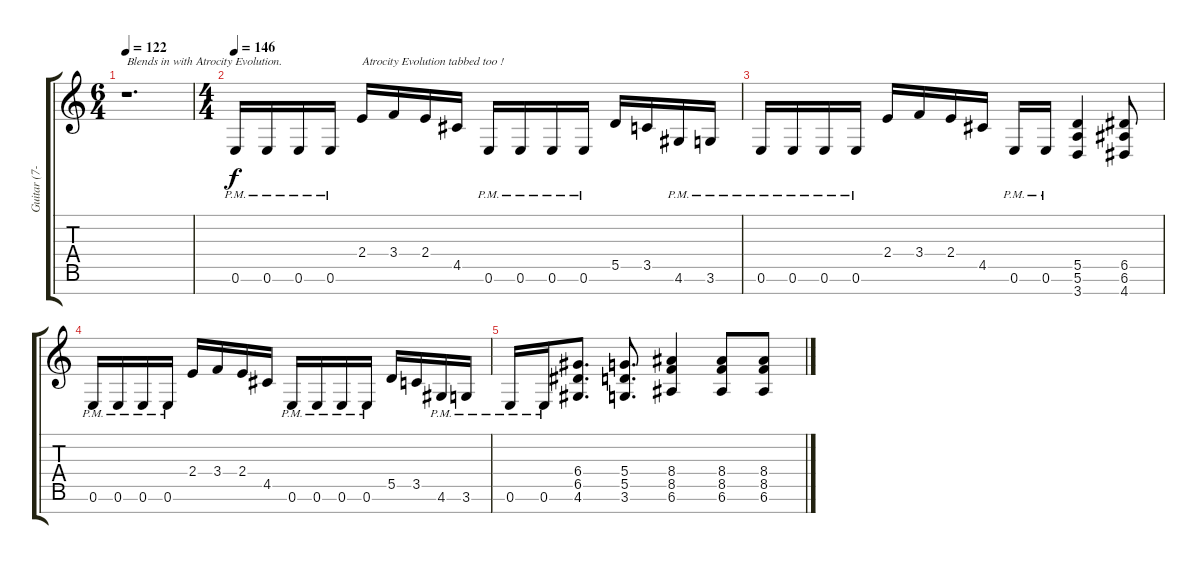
\track ("Guitar (7-string)" "Guitar (7-") {instrument distortionguitar}
\staff {score tabs}
\tuning (E4 B3 G3 D3 A2 E2 B1) {hide}
\ts (6 4)
\tempo 122
\clef g2
\ks c
r.1{d txt "Blends in with Atrocity Evolution." dy f} |
\ts (4 4)
\tempo 146
0.6{pm}.16{volume 15} 0.6{pm}.16 0.6{pm}.16 0.6{pm}.16 2.4.16{txt "Atrocity Evolution tabbed too !"} 3.4.16 2.4.16 4.5.16 0.6{pm}.16 0.6{pm}.16 0.6{pm}.16 0.6{pm}.16 5.5.16 3.5.16 4.6{pm}.16 3.6{pm}.16 |
0.6{pm}.16 0.6{pm}.16 0.6{pm}.16 0.6{pm}.16 2.4.16 3.4.16 2.4.16 4.5.16 0.6{pm}.16 0.6{pm}.16 (5.5 5.6 3.7).4 (6.5 6.6 4.7).8 |
0.6{pm}.16 0.6{pm}.16 0.6{pm}.16 0.6{pm}.16 2.4.16 3.4.16 2.4.16 4.5.16 0.6{pm}.16 0.6{pm}.16 0.6{pm}.16 0.6{pm}.16 5.5.16 3.5.16 4.6{pm}.16 3.6{pm}.16 |
0.6{pm}.16 0.6{pm}.16 (6.4 6.5 4.6).8{d} (5.4 5.5 3.6).8{d} (8.4 8.5 6.6).4 (8.4 8.5 6.6).8 (8.4 8.5 6.6).8
